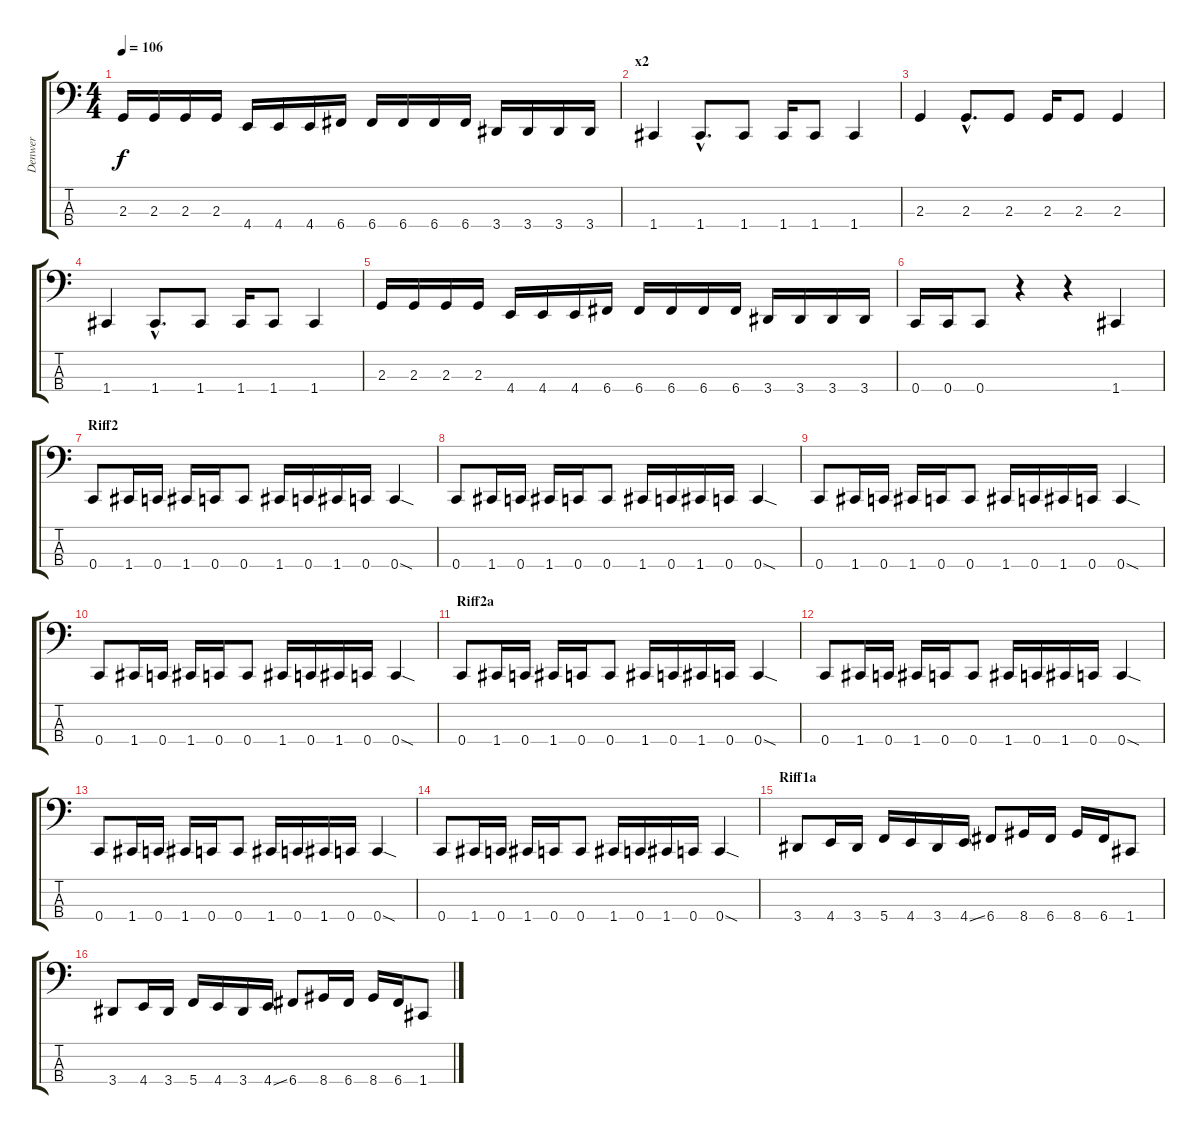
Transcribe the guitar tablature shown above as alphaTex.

\track ("Denwer" "Denwer") {instrument electricbasspick}
\staff {score tabs}
\tuning (Eb2 Bb1 F1 C1) {hide}
\ts (4 4)
\tempo 106
\clef f4
\ks c
2.3.16{dy f} 2.3.16 2.3.16 2.3.16 4.4.16 4.4.16 4.4.16 6.4.16 6.4.16 6.4.16 6.4.16 6.4.16 3.4.16 3.4.16 3.4.16 3.4.16 |
\section ("" "x2")
1.4.4 1.4{hac}.8{d} 1.4.8 1.4.16 1.4.8 1.4.4 |
2.3.4 2.3{hac}.8{d} 2.3.8 2.3.16 2.3.8 2.3.4 |
1.4.4 1.4{hac}.8{d} 1.4.8 1.4.16 1.4.8 1.4.4 |
2.3.16 2.3.16 2.3.16 2.3.16 4.4.16 4.4.16 4.4.16 6.4.16 6.4.16 6.4.16 6.4.16 6.4.16 3.4.16 3.4.16 3.4.16 3.4.16 |
0.4.16 0.4.16 0.4.8 r.4 r.4 1.4.4 |
\section ("" "Riff2")
0.4.8 1.4.16 0.4.16 1.4.16 0.4.16 0.4.8 1.4.16 0.4.16 1.4.16 0.4.16 0.4{sod}.4 |
0.4.8 1.4.16 0.4.16 1.4.16 0.4.16 0.4.8 1.4.16 0.4.16 1.4.16 0.4.16 0.4{sod}.4 |
0.4.8 1.4.16 0.4.16 1.4.16 0.4.16 0.4.8 1.4.16 0.4.16 1.4.16 0.4.16 0.4{sod}.4 |
0.4.8 1.4.16 0.4.16 1.4.16 0.4.16 0.4.8 1.4.16 0.4.16 1.4.16 0.4.16 0.4{sod}.4 |
\section ("" "Riff2a")
0.4.8 1.4.16 0.4.16 1.4.16 0.4.16 0.4.8 1.4.16 0.4.16 1.4.16 0.4.16 0.4{sod}.4 |
0.4.8 1.4.16 0.4.16 1.4.16 0.4.16 0.4.8 1.4.16 0.4.16 1.4.16 0.4.16 0.4{sod}.4 |
0.4.8 1.4.16 0.4.16 1.4.16 0.4.16 0.4.8 1.4.16 0.4.16 1.4.16 0.4.16 0.4{sod}.4 |
0.4.8 1.4.16 0.4.16 1.4.16 0.4.16 0.4.8 1.4.16 0.4.16 1.4.16 0.4.16 0.4{sod}.4 |
\section ("" "Riff1a")
3.4.8 4.4.16 3.4.16 5.4.16 4.4.16 3.4.16 4.4{ss}.16 6.4.8 8.4.16 6.4.16 8.4.16 6.4.16 1.4.8 |
3.4.8 4.4.16 3.4.16 5.4.16 4.4.16 3.4.16 4.4{ss}.16 6.4.8 8.4.16 6.4.16 8.4.16 6.4.16 1.4.8
